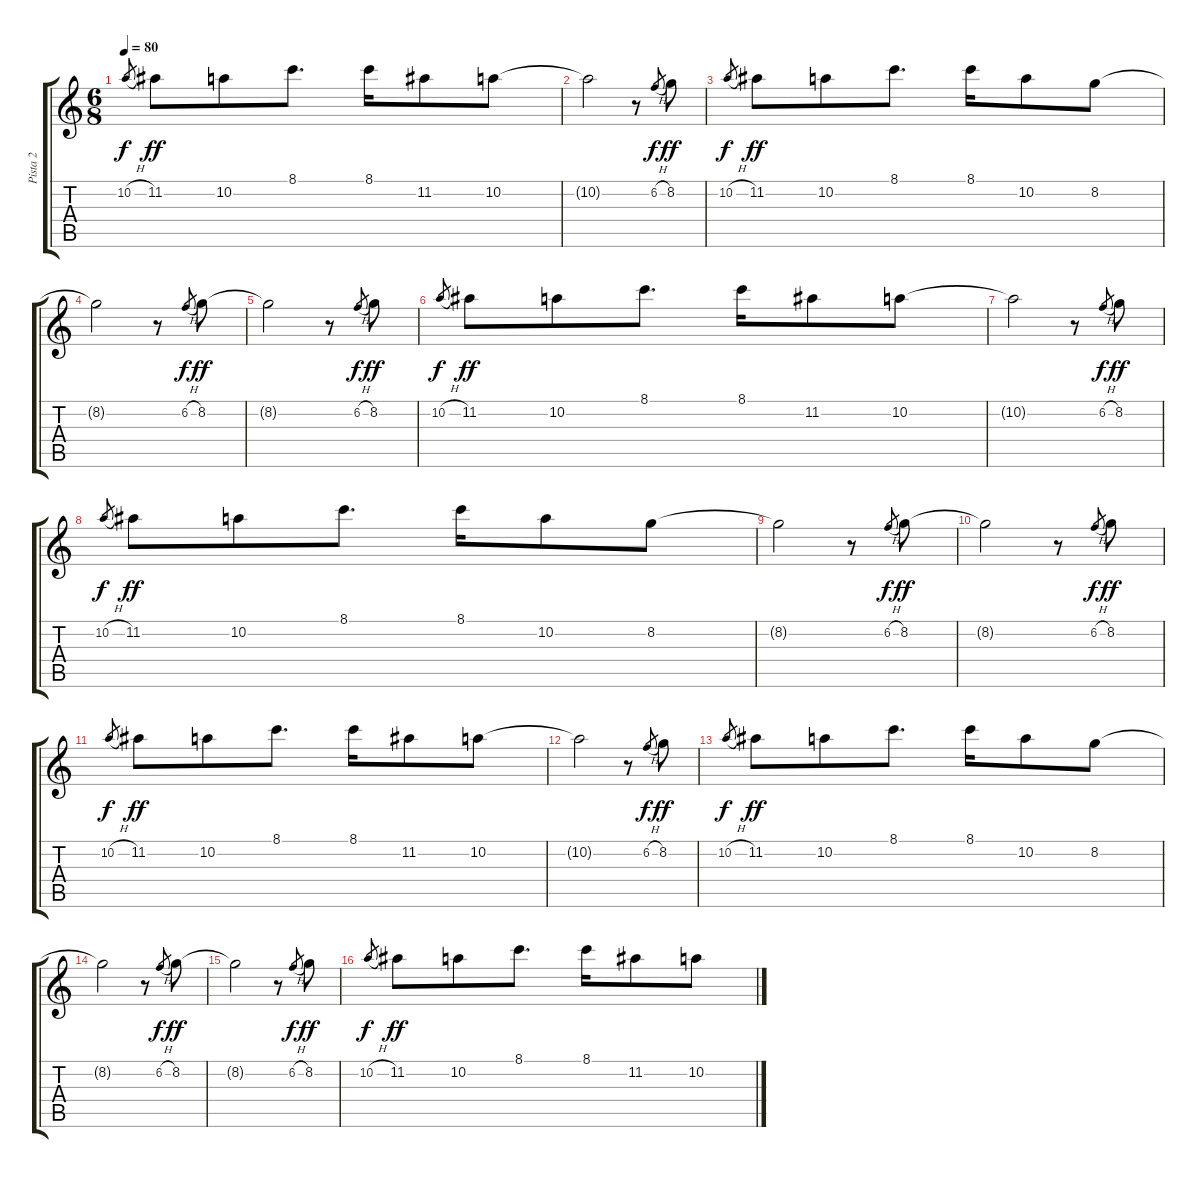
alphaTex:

\track ("Pista 2" "Pista 2") {instrument acousticguitarnylon}
\staff {score tabs}
\tuning (E4 B3 G3 D3 A2 E2) {hide}
\ts (6 8)
\tempo 80
\clef g2
\ks c
10.2{h}.8{gr dy f} 11.2.8{dy ff} 10.2.8 8.1.8{d} 8.1.16 11.2.8 10.2.8 |
10.2{t}.2 r.8 6.2{h}.8{gr dy f} 8.2.8{dy ff} |
10.2{h}.8{gr dy f} 11.2.8{dy ff} 10.2.8 8.1.8{d} 8.1.16 10.2.8 8.2.8 |
8.2{t}.2 r.8 6.2{h}.8{gr dy f} 8.2.8{dy ff} |
8.2{t}.2 r.8 6.2{h}.8{gr dy f} 8.2.8{dy ff} |
10.2{h}.8{gr dy f} 11.2.8{dy ff} 10.2.8 8.1.8{d} 8.1.16 11.2.8 10.2.8 |
10.2{t}.2 r.8 6.2{h}.8{gr dy f} 8.2.8{dy ff} |
10.2{h}.8{gr dy f} 11.2.8{dy ff} 10.2.8 8.1.8{d} 8.1.16 10.2.8 8.2.8 |
8.2{t}.2 r.8 6.2{h}.8{gr dy f} 8.2.8{dy ff} |
8.2{t}.2 r.8 6.2{h}.8{gr dy f} 8.2.8{dy ff} |
10.2{h}.8{gr dy f} 11.2.8{dy ff} 10.2.8 8.1.8{d} 8.1.16 11.2.8 10.2.8 |
10.2{t}.2 r.8 6.2{h}.8{gr dy f} 8.2.8{dy ff} |
10.2{h}.8{gr dy f} 11.2.8{dy ff} 10.2.8 8.1.8{d} 8.1.16 10.2.8 8.2.8 |
8.2{t}.2 r.8 6.2{h}.8{gr dy f} 8.2.8{dy ff} |
8.2{t}.2 r.8 6.2{h}.8{gr dy f} 8.2.8{dy ff} |
10.2{h}.8{gr dy f} 11.2.8{dy ff} 10.2.8 8.1.8{d} 8.1.16 11.2.8 10.2.8
